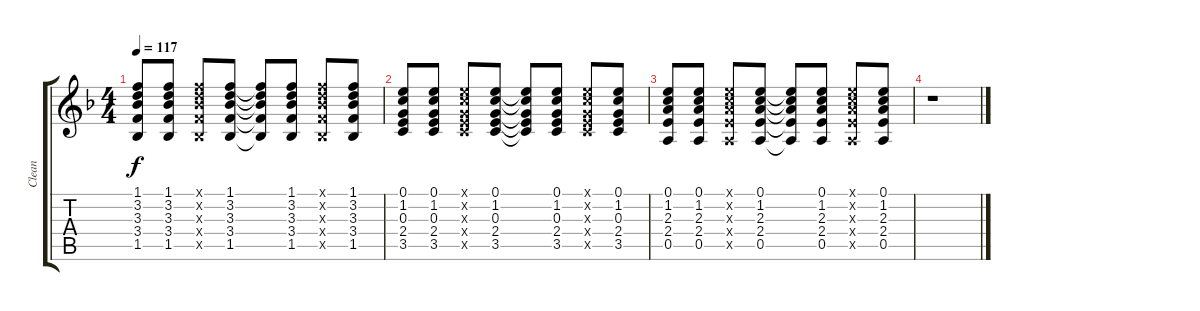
\track ("Clean" "Clean") {instrument acousticguitarsteel}
\staff {score tabs}
\tuning (E4 B3 G3 D3 A2 E2) {hide}
\ts (4 4)
\tempo 117
\clef g2
\ks dminor
(1.1 3.2 3.3 3.4 1.5).8{dy f} (1.1 3.2 3.3 3.4 1.5).8 (1.1{x} 3.2{x} 3.3{x} 3.4{x} 1.5{x}).8 (1.1 3.2 3.3 3.4 1.5).8 (1.1{t} 3.2{t} 3.3{t} 3.4{t} 1.5{t}).8 (1.1 3.2 3.3 3.4 1.5).8 (1.1{x} 3.2{x} 3.3{x} 3.4{x} 1.5{x}).8 (1.1 3.2 3.3 3.4 1.5).8 |
(0.1 1.2 0.3 2.4 3.5).8 (0.1 1.2 0.3 2.4 3.5).8 (0.1{x} 1.2{x} 0.3{x} 2.4{x} 3.5{x}).8 (0.1 1.2 0.3 2.4 3.5).8 (0.1{t} 1.2{t} 0.3{t} 2.4{t} 3.5{t}).8 (0.1 1.2 0.3 2.4 3.5).8 (0.1{x} 1.2{x} 0.3{x} 2.4{x} 3.5{x}).8 (0.1 1.2 0.3 2.4 3.5).8 |
(0.1 1.2 2.3 2.4 0.5).8 (0.1 1.2 2.3 2.4 0.5).8 (0.1{x} 1.2{x} 2.3{x} 2.4{x} 0.5{x}).8 (0.1 1.2 2.3 2.4 0.5).8 (0.1{t} 1.2{t} 2.3{t} 2.4{t} 0.5{t}).8 (0.1 1.2 2.3 2.4 0.5).8 (0.1{x} 1.2{x} 2.3{x} 2.4{x} 0.5{x}).8 (0.1 1.2 2.3 2.4 0.5).8 |
r.1
